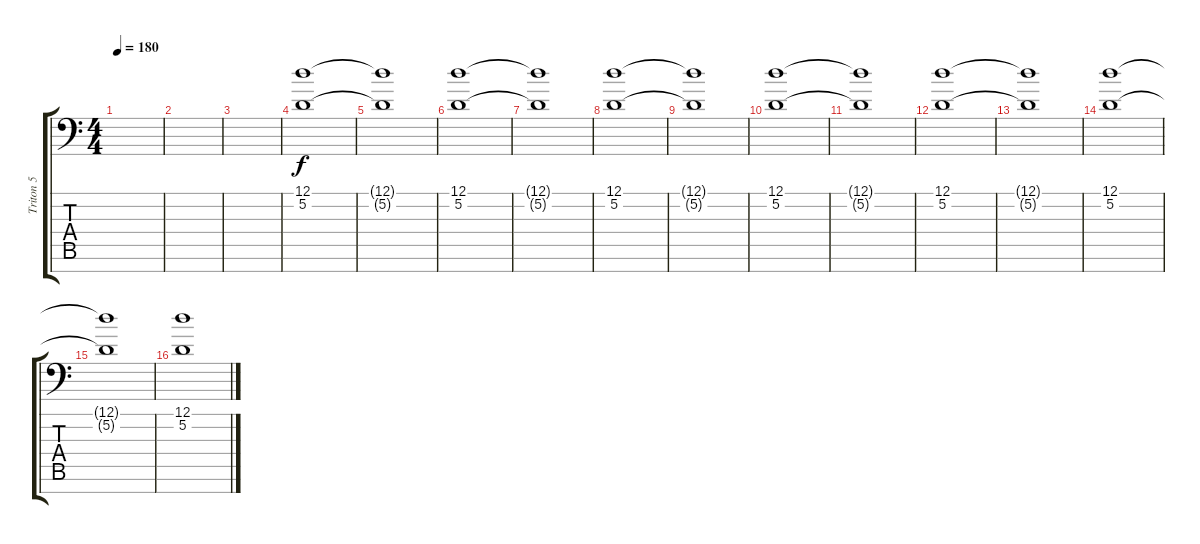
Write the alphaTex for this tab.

\track ("Triton 5" "Triton 5") {instrument tubularbells}
\staff {score tabs}
\tuning (D4 A3 F3 C3 G2 D2 A1) {hide}
\ts (4 4)
\tempo 180
\clef f4
\ks c
|
|
|
(12.1 5.2).1 |
(12.1{t} 5.2{t}).1 |
(12.1 5.2).1 |
(12.1{t} 5.2{t}).1 |
(12.1 5.2).1 |
(12.1{t} 5.2{t}).1 |
(12.1 5.2).1 |
(12.1{t} 5.2{t}).1 |
(12.1 5.2).1 |
(12.1{t} 5.2{t}).1 |
(12.1 5.2).1 |
(12.1{t} 5.2{t}).1 |
(12.1 5.2).1
